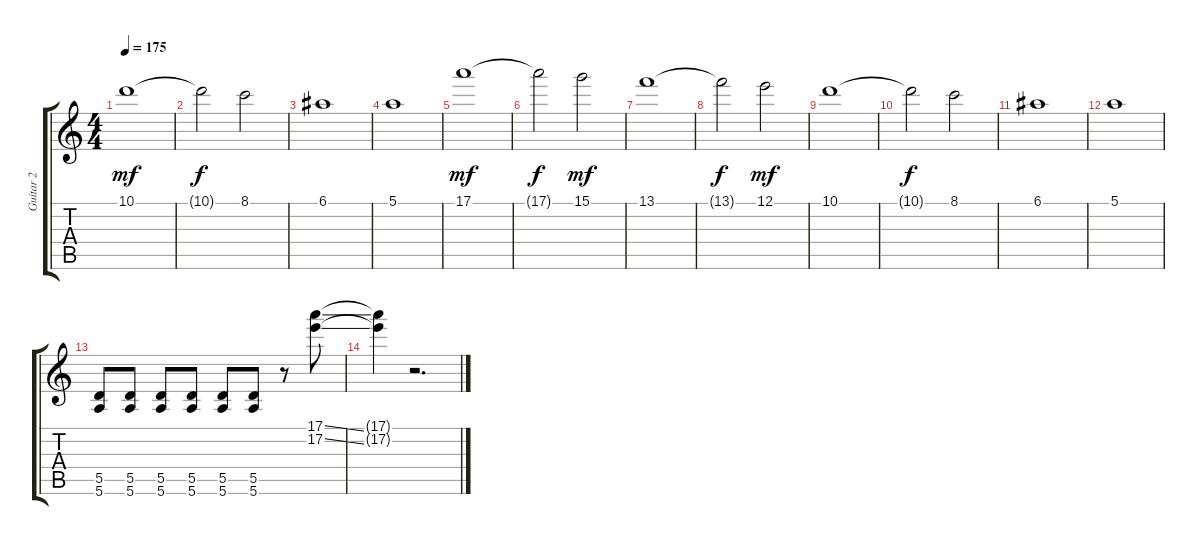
\track ("Guitar 2" "Guitar 2") {instrument distortionguitar}
\staff {score tabs}
\tuning (E4 B3 G3 D3 A2 E2) {hide}
\ts (4 4)
\tempo 175
\clef g2
\ks c
10.1.1{dy mf} |
10.1{t}.2{dy f} 8.1.2 |
6.1.1 |
5.1.1 |
17.1.1{dy mf} |
17.1{t}.2{dy f} 15.1.2{dy mf} |
13.1.1 |
13.1{t}.2{dy f} 12.1.2{dy mf} |
10.1.1 |
10.1{t}.2{dy f} 8.1.2 |
6.1.1 |
5.1.1 |
(5.5 5.6).8 (5.5 5.6).8 (5.5 5.6).8 (5.5 5.6).8 (5.5 5.6).8 (5.5 5.6).8 r.8 (17.1{ss} 17.2{ss}).8 |
(17.1{t} 17.2{t}).4 r.2{d}
